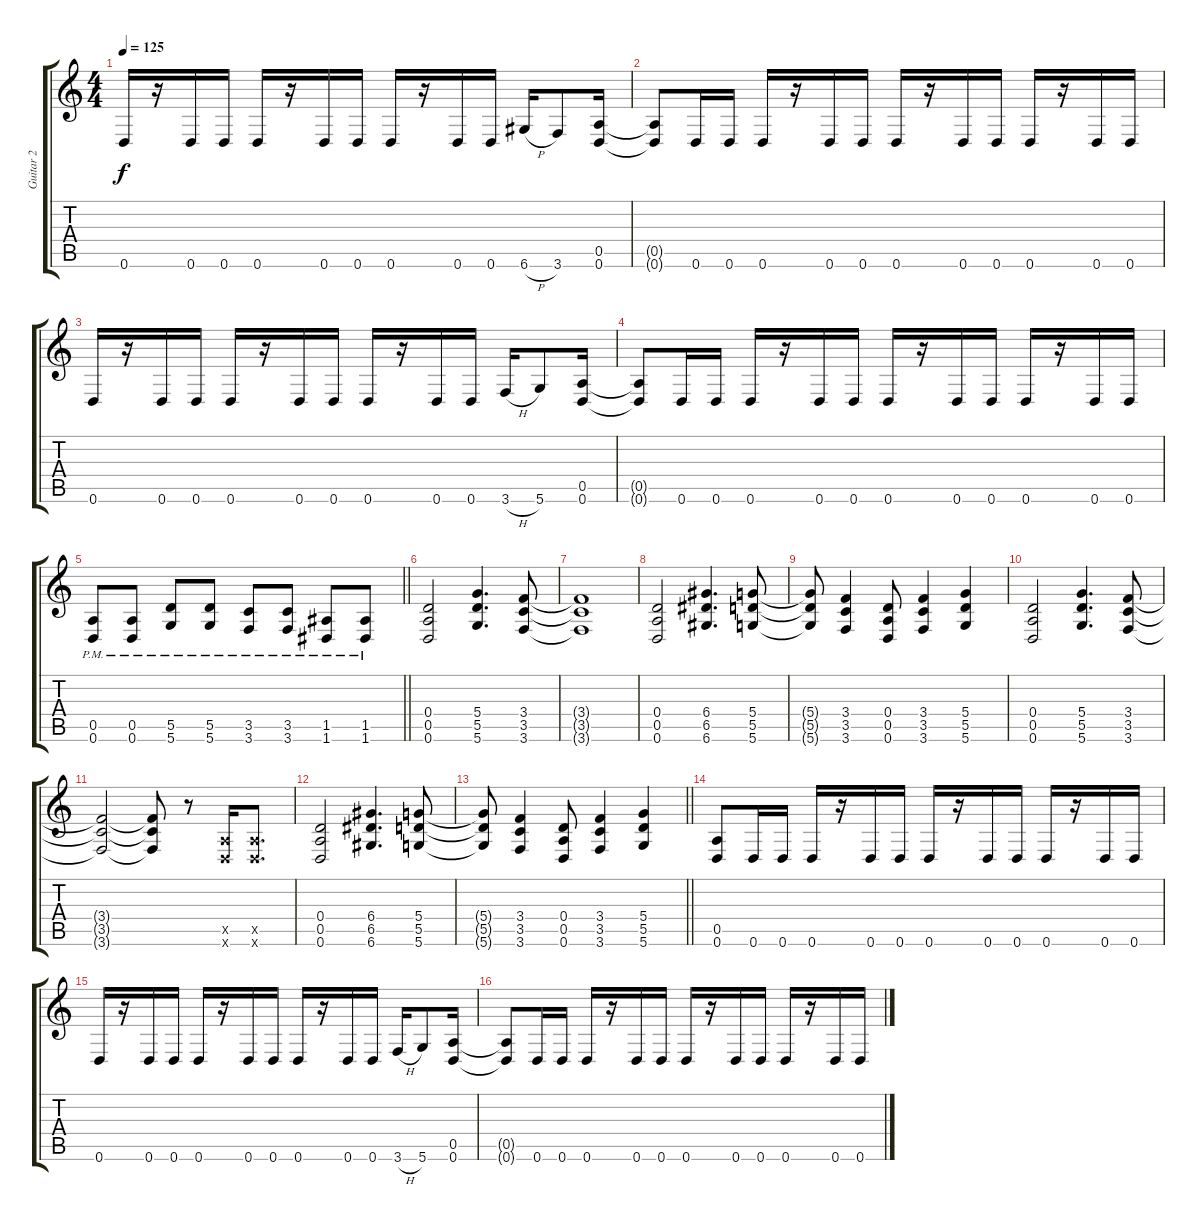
\track ("Guitar 2" "Guitar 2") {instrument distortionguitar}
\staff {score tabs}
\tuning (E4 B3 G3 D3 A2 D2) {hide}
\ts (4 4)
\tempo 125
\clef g2
\ks c
0.6.16{dy f} r.16 0.6.16 0.6.16 0.6.16 r.16 0.6.16 0.6.16 0.6.16 r.16 0.6.16 0.6.16 6.6{h}.16 3.6.8 (0.5 0.6).16 |
(0.5{t} 0.6{t}).8 0.6.16 0.6.16 0.6.16 r.16 0.6.16 0.6.16 0.6.16 r.16 0.6.16 0.6.16 0.6.16 r.16 0.6.16 0.6.16 |
0.6.16 r.16 0.6.16 0.6.16 0.6.16 r.16 0.6.16 0.6.16 0.6.16 r.16 0.6.16 0.6.16 3.6{h}.16 5.6.8 (0.5 0.6).16 |
(0.5{t} 0.6{t}).8 0.6.16 0.6.16 0.6.16 r.16 0.6.16 0.6.16 0.6.16 r.16 0.6.16 0.6.16 0.6.16 r.16 0.6.16 0.6.16 |
\barLineRight lightlight
(0.5{pm} 0.6{pm}).8 (0.5{pm} 0.6{pm}).8 (5.5{pm} 5.6{pm}).8 (5.5{pm} 5.6{pm}).8 (3.5{pm} 3.6{pm}).8 (3.5{pm} 3.6{pm}).8 (1.5{pm} 1.6{pm}).8 (1.5{pm} 1.6{pm}).8 |
\section ("" "")
(0.4 0.5 0.6).2 (5.4 5.5 5.6).4{d} (3.4 3.5 3.6).8 |
(3.4{t} 3.5{t} 3.6{t}).1 |
(0.4 0.5 0.6).2 (6.4 6.5 6.6).4{d} (5.4 5.5 5.6).8 |
(5.4{t} 5.5{t} 5.6{t}).8 (3.4 3.5 3.6).4 (0.4 0.5 0.6).8 (3.4 3.5 3.6).4 (5.4 5.5 5.6).4 |
(0.4 0.5 0.6).2 (5.4 5.5 5.6).4{d} (3.4 3.5 3.6).8 |
(3.4{t} 3.5{t} 3.6{t}).2 (3.4{t} 3.5{t} 3.6{t}).8 r.8 (0.5{x} 0.6{x}).16 (0.5{x} 0.6{x}).8{d} |
(0.4 0.5 0.6).2 (6.4 6.5 6.6).4{d} (5.4 5.5 5.6).8 |
\barLineRight lightlight
(5.4{t} 5.5{t} 5.6{t}).8 (3.4 3.5 3.6).4 (0.4 0.5 0.6).8 (3.4 3.5 3.6).4 (5.4 5.5 5.6).4 |
\section ("" "")
(0.5 0.6).8 0.6.16 0.6.16 0.6.16 r.16 0.6.16 0.6.16 0.6.16 r.16 0.6.16 0.6.16 0.6.16 r.16 0.6.16 0.6.16 |
0.6.16 r.16 0.6.16 0.6.16 0.6.16 r.16 0.6.16 0.6.16 0.6.16 r.16 0.6.16 0.6.16 3.6{h}.16 5.6.8 (0.5 0.6).16 |
(0.5{t} 0.6{t}).8 0.6.16 0.6.16 0.6.16 r.16 0.6.16 0.6.16 0.6.16 r.16 0.6.16 0.6.16 0.6.16 r.16 0.6.16 0.6.16
